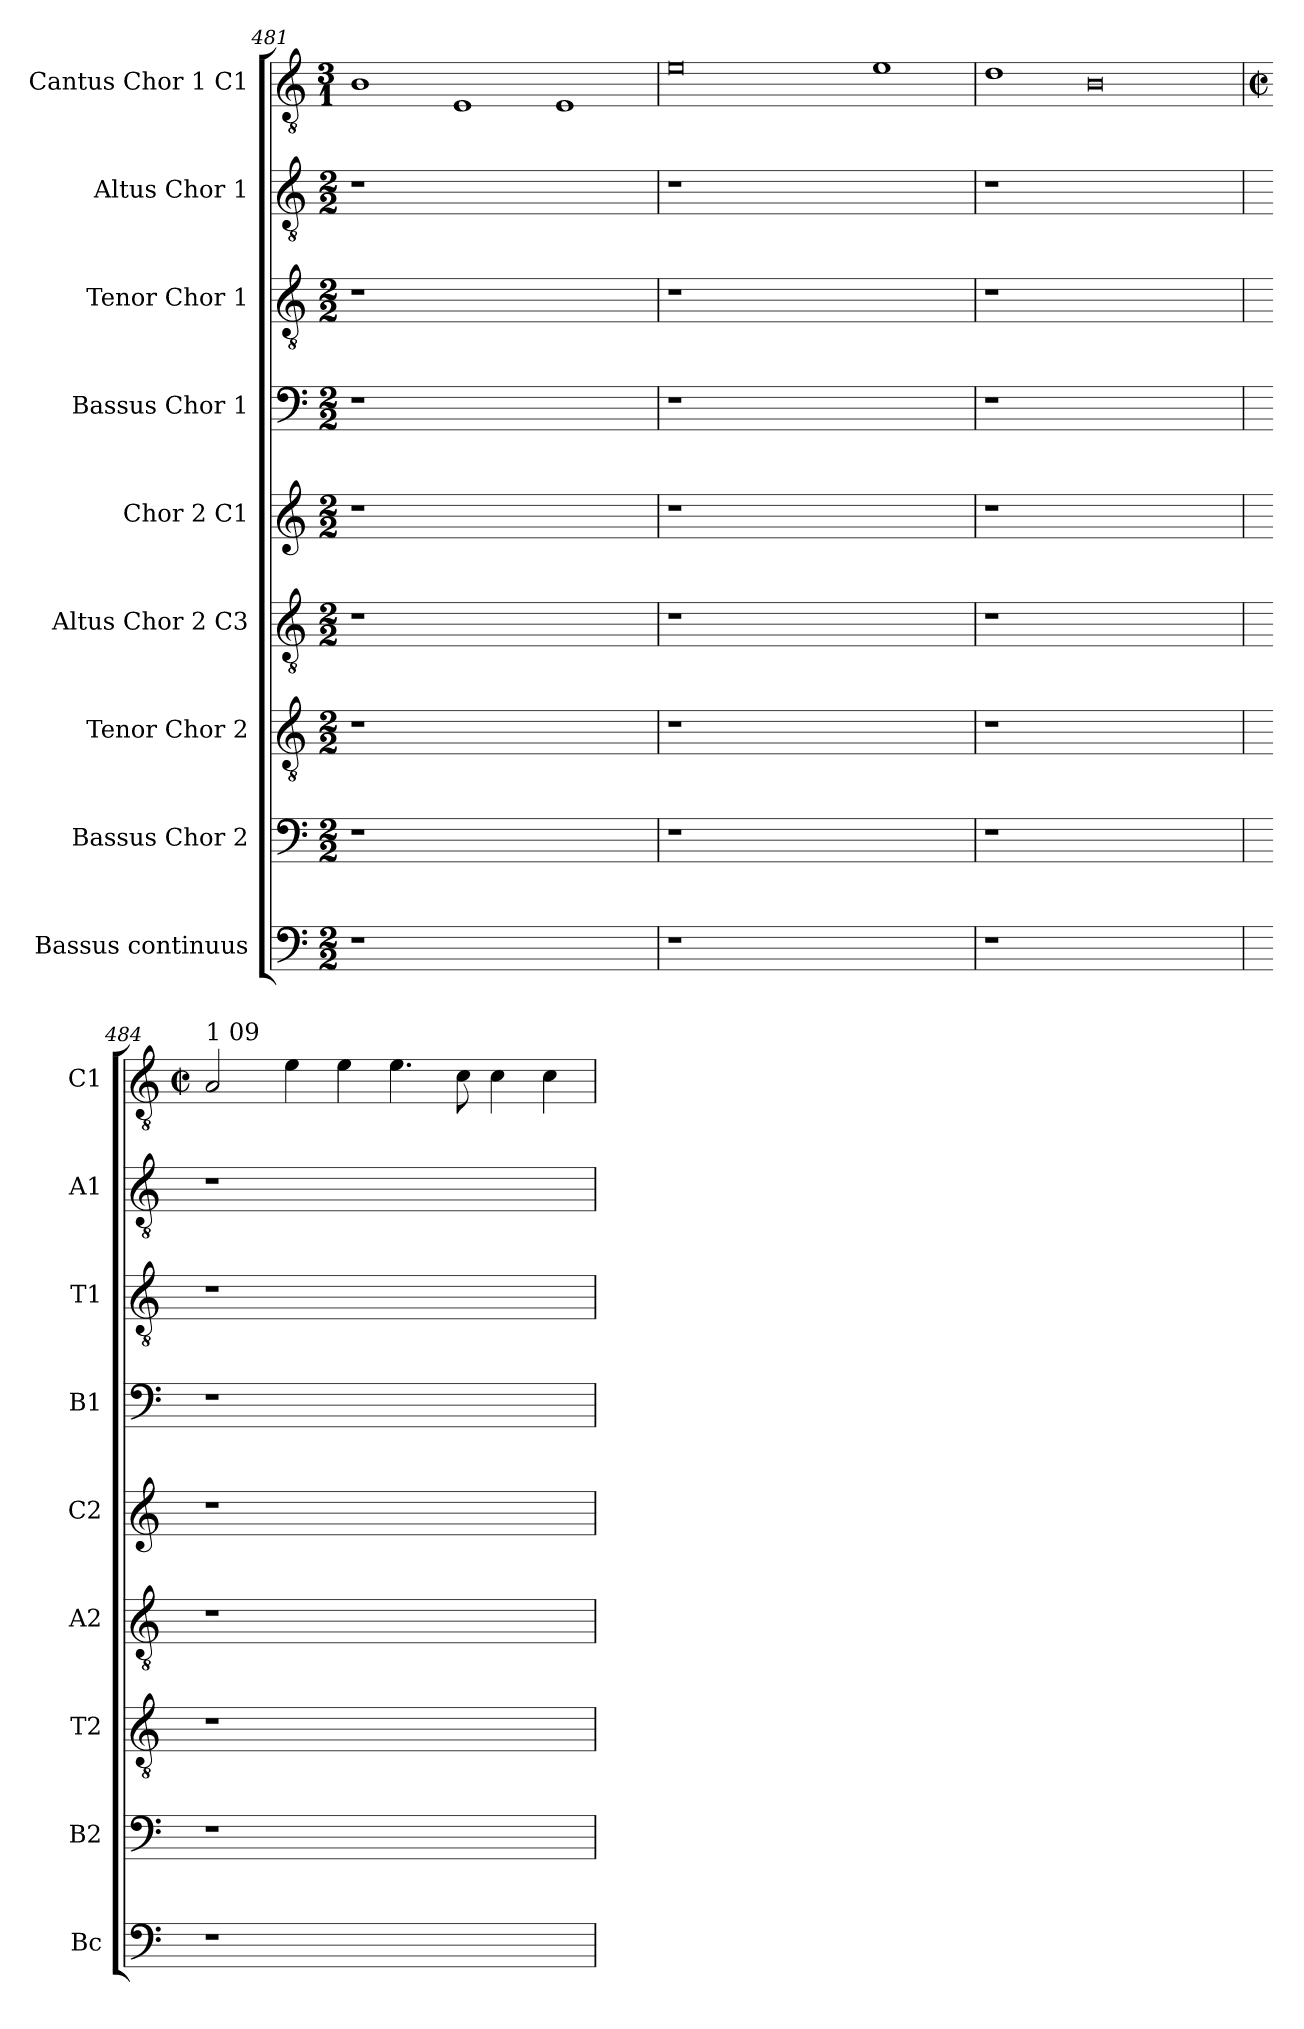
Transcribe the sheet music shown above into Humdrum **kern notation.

**kern	**kern	**kern	**kern	**kern	**kern	**kern	**kern	**kern
*part9	*part8	*part7	*part6	*part5	*part4	*part3	*part2	*part1
*staff9	*staff8	*staff7	*staff6	*staff5	*staff4	*staff3	*staff2	*staff1
*I"Bassus continuus	*I"Bassus Chor 2	*I"Tenor Chor 2	*I"Altus Chor 2 C3	*I"Chor 2 C1	*I"Bassus Chor 1	*I"Tenor Chor 1	*I"Altus Chor 1	*I"Cantus Chor 1 C1
*I'Bc	*I'B2	*I'T2	*I'A2	*I'C2	*I'B1	*I'T1	*I'A1	*I'C1
*clefF4	*clefF4	*clefGv2	*clefGv2	*clefG2	*clefF4	*clefGv2	*clefGv2	*clefGv2
*ITrd7c12	*	*	*	*	*	*	*	*
*k[]	*k[]	*k[]	*k[]	*k[]	*k[]	*k[]	*k[]	*k[]
*C:	*C:	*C:	*C:	*C:	*C:	*C:	*C:	*C:
*M2/2	*M2/2	*M2/2	*M2/2	*M2/2	*M2/2	*M2/2	*M2/2	*M3/1
=481	=481	=481	=481	=481	=481	=481	=481	=481
1r	1r	1r	1r	1r	1r	1r	1r	1B
0ryy	0ryy	0ryy	0ryy	0ryy	0ryy	0ryy	0ryy	1E
.	.	.	.	.	.	.	.	1E
=482	=482	=482	=482	=482	=482	=482	=482	=482
1r	1r	1r	1r	1r	1r	1r	1r	0e
0ryy	0ryy	0ryy	0ryy	0ryy	0ryy	0ryy	0ryy	.
.	.	.	.	.	.	.	.	1e
=483	=483	=483	=483	=483	=483	=483	=483	=483
1r	1r	1r	1r	1r	1r	1r	1r	1d
0ryy	0ryy	0ryy	0ryy	0ryy	0ryy	0ryy	0ryy	0B
!!LO:LB:g=z
=484	=484	=484	=484	=484	=484	=484	=484	=484
*	*	*	*	*	*	*	*	*M2/2
*	*	*	*	*	*	*	*	*met(c|)
!	!	!	!	!	!	!	!	!LO:TX:a:t=1 09
1r	1r	1r	1r	1r	1r	1r	1r	2A/
.	.	.	.	.	.	.	.	4e\
.	.	.	.	.	.	.	.	4e\
1ryy	1ryy	1ryy	1ryy	1ryy	1ryy	1ryy	1ryy	4.e\
.	.	.	.	.	.	.	.	8c\
.	.	.	.	.	.	.	.	4c\
.	.	.	.	.	.	.	.	4c\
=	=	=	=	=	=	=	=	=
*-	*-	*-	*-	*-	*-	*-	*-	*-
